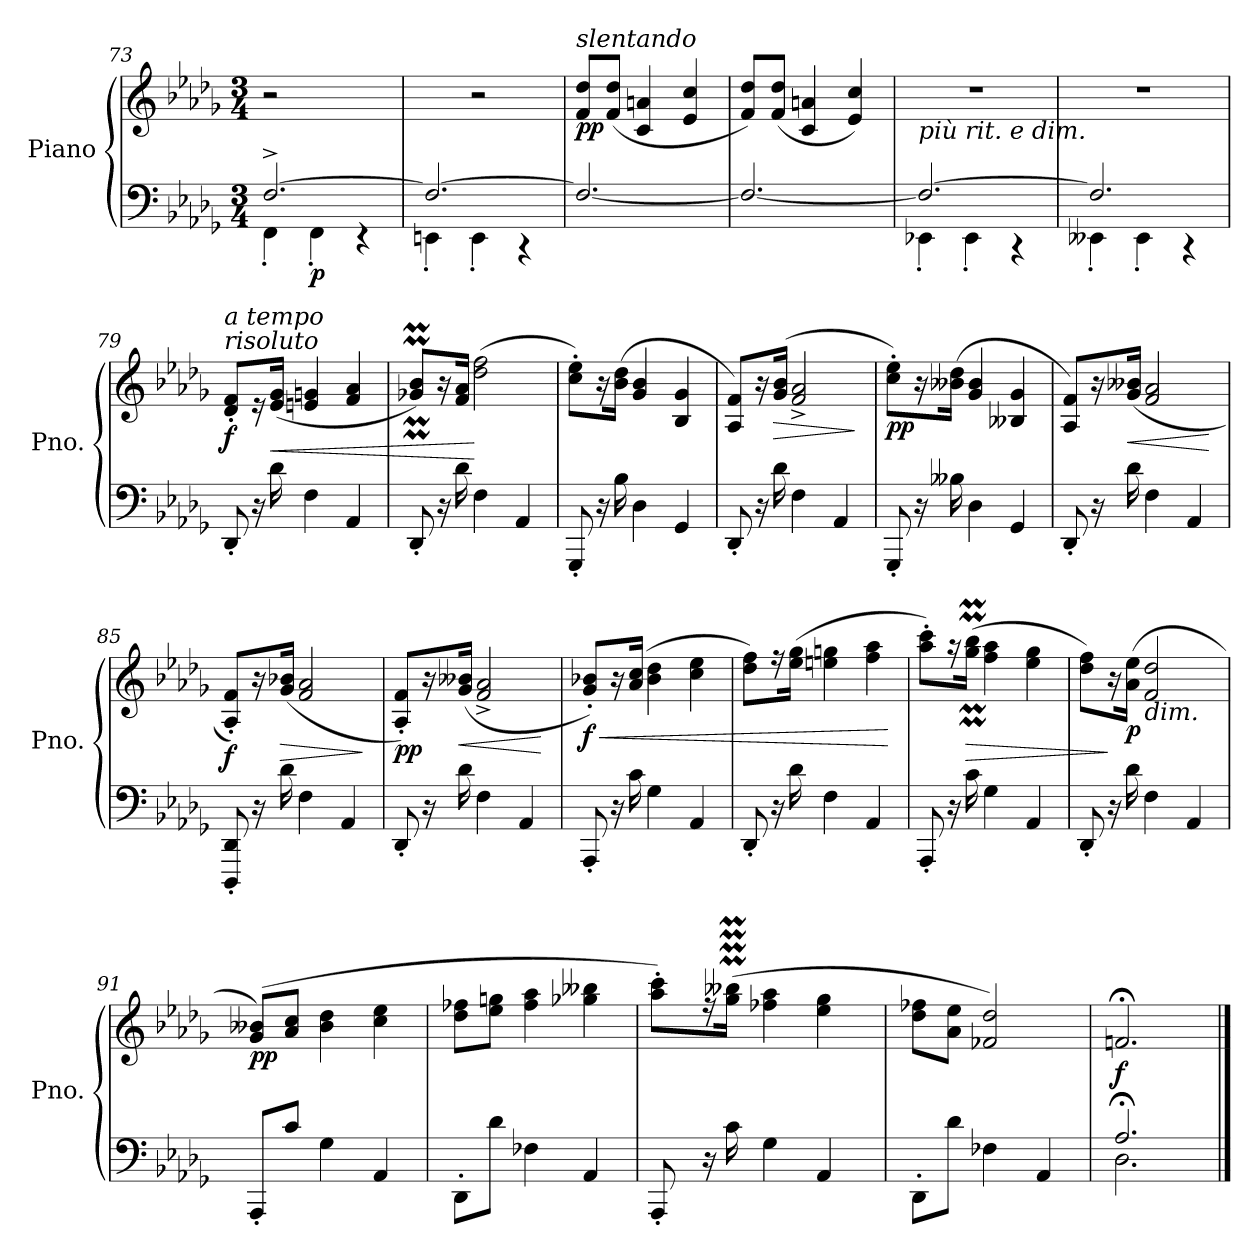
**kern	**kern	**dynam
*part1	*part1	*part1
*staff2	*staff1	*staff1/2
*I"Piano	*	*
*I'Pno.	*	*
*clefF4	*clefG2	*
*k[b-e-a-d-g-]	*k[b-e-a-d-g-]	*
*M3/4	*M3/4	*
=73	=73	=73
*^	*	*
!	!	!	!LO:DY:b=2
!	!	!	!LO:DY:n=1:b
[2.F^/	4FF'\	2r	p sf
!	!	!	!LO:DY:n=2:b=2
.	4FF'\	.	p
.	4r	4ryy	.
=74	=74	=74	=74
2.F/_	4EEn'\	4ryy	.
.	4EE'\	2r	.
.	4r	.	.
*v	*v	*	*
=75	=75	=75
*	*MM125	*
*^	*	*
!	!	!LO:TX:a:i:t=slentando	!
!	!	!	!LO:DY:b
*v	*v	*	*
2.F/_	8f/ 8dd-/L	pp
.	(<8f/ 8dd-/J	.
.	4c/ 4an/	.
*	*MM120	*
.	4e-/ 4cc/	.
!!LO:LB:g=z
=76	=76	=76
2.F/_	8f/ 8dd-/L)	.
.	(<8f/ 8dd-/J	.
*	*MM115	*
.	4c/ 4an/	.
.	4e-/ 4cc/)	.
!!LO:LB:g=z
=77	=77	=77
*	*MM105	*
*^	*	*
!	!	!LO:TX:b:i:t=più rit. e dim.	!
2.F/_	4EE-X'\	2.r	.
.	4EE-'\	.	.
*	*	*MM95	*
.	4r	.	.
=78	=78	=78	=78
2.F/]	4EE--X'\	2.r	.
*	*	*MM85	*
.	4EE--'\	.	.
.	4r	.	.
*v	*v	*	*
=79	=79	=79
*	*MM130	*
*^	*	*
!	!	!LO:TX:a:i:t=risoluto	!
!	!	!LO:TX:a:i:t=a tempo	!
!	!	!	!LO:DY:b
*v	*v	*	*
8DD-'/	8d-/' 8f/'L	f
16r	16r	.
!	!	!LO:HP:b
16d-\	(<16e-/ 16g-/Jk	<
4F\	4en/ 4gn/	.
4AA-/	4f/ 4a-/	.
=80	=80	=80
8DD-'/	8g-X/M 8b-/ML)	.
16r	16r	.
16d-\	16f/ 16a-/Jk	.
4F\	(>2dd-\ 2ff\	[
4AA-/	.	.
=81	=81	=81
8GGG-'/	8cc\' 8ee-\'L)	.
16r	16r	.
16B-\	(>16b-\ 16dd-\Jk	.
4D-\	4g-/ 4b-/	.
4GG-/	4B-/ 4g-/	.
=82	=82	=82
8DD-'/	8A-/ 8f/L)	.
16r	16r	.
!	!	!LO:HP:b
16d-\	(>16g-/ 16b-/Jk	>
4F\	2f/^ 2a-/^	.
4AA-/	.	.
.	.	]
=83	=83	=83
!	!	!LO:DY:b
8GGG-'/	8cc\' 8ee-\'L)	pp
16r	16r	.
16B--X\	(>16b--X\ 16dd-\Jk	.
4D-\	4g-/ 4b--/	.
4GG-/	4B--X/ 4g-/	.
!!LO:PB:g=z
=84	=84	=84
8DD-'/	8A-/ 8f/L)	.
16r	16r	.
!	!	!LO:HP:b
16d-\	(>16g-/ 16b--X/Jk	<
4F\	2f/ 2a-/	.
4AA-/	.	.
.	.	[
=85	=85	=85
!	!	!LO:DY:b
8DDD-/' 8DD-/'	8A-/' 8f/'L)	f
16r	16r	.
!	!	!LO:HP:b
16d-\	(>16g-/ 16b-X/Jk	>
4F\	2f/ 2a-/	.
4AA-/	.	.
.	.	]
=86	=86	=86
!	!	!LO:DY:b
8DD-'/	8A-/' 8f/'L)	pp
16r	16r	.
!	!	!LO:HP:b
16d-\	(>16g-/ 16b--X/Jk	<
4F\	2f/^ 2a-/^	.
4AA-/	.	.
.	.	[
=87	=87	=87
!	!	!LO:HP:b
!	!	!LO:DY:n=1:b
8AAA-'/	8g-/' 8b-X/'L)	< f
16r	16r	.
16c\	(>16a-/ 16cc/Jk	.
4G-\	4b-\ 4dd-\	.
4AA-/	4cc\ 4ee-\	.
=88	=88	=88
8DD-'/	8dd-\ 8ff\L)	.
16r	16rff	.
16d-\	(>16ee-\ 16gg-\Jk	.
4F\	4een\ 4ggn\	.
4AA-/	4ff\ 4aa-\	.
.	.	[
=89	=89	=89
8AAA-'/	8aa-\' 8ccc\'L)	.
16r	16raa	.
!	!	!LO:HP:b
16c\	(>16gg-\M 16bb-\MJk	>
4G-\	4ff\ 4aa-\	.
4AA-/	4ee-\ 4gg-\	.
!!LO:LB:g=z
=90	=90	=90
8DD-'/	8dd-\ 8ff\L)	.
16r	16r	]
!	!	!LO:DY:b
16d-\	(>16a-\ 16ee-\Jk	p
!	!LO:TX:b:i:t=dim.	!
4F\	2f/ 2dd-/	.
4AA-/	.	.
=91	=91	=91
!	!	!LO:DY:b
8AAA-'/L	(>8g-/ 8b--X/L)	pp
8c/J	8a-/ 8cc/J	.
4G-\	4b--\ 4dd-\	.
4AA-/	4cc\ 4ee-\	.
=92	=92	=92
8DD-'\L	8dd-\ 8ff-X\L	.
8d-\J	8ee-\ 8ggn\J	.
4F-X\	4ff-\ 4aa-\	.
4AA-/	4gg-X\ 4bb--X\	.
=93	=93	=93
*	*MM125	*
*	*^	*
8AAA-'/	8aa-\' 8ccc\'L)	16ccc-X\yy	.
.	.	2ryy	.
16r	16rff	.	.
16c\	(>16gg-\M 16bb--X\MJk	.	.
*	*MM120	*	*
4G-\	4ff-X\ 4aa-\	.	.
*	*MM115	*	*
4AA-/	4ee-\ 4gg-\	.	.
.	.	8.ryy	.
*	*v	*v	*
=94	=94	=94
*	*MM110	*
8DD-'\L	8dd-\ 8ff-X\L	.
8d-\J	8a-\ 8ee-\J	.
*	*MM105	*
4F-X\	2f-X/ 2dd-/)	.
*	*MM100	*
4AA-/	.	.
=95	=95	=95
*^	*	*
!	!	!	!LO:DY:b
2.A-;/	2.D-\	2.fn;</	f
*v	*v	*	*
==	==	==
*-	*-	*-
